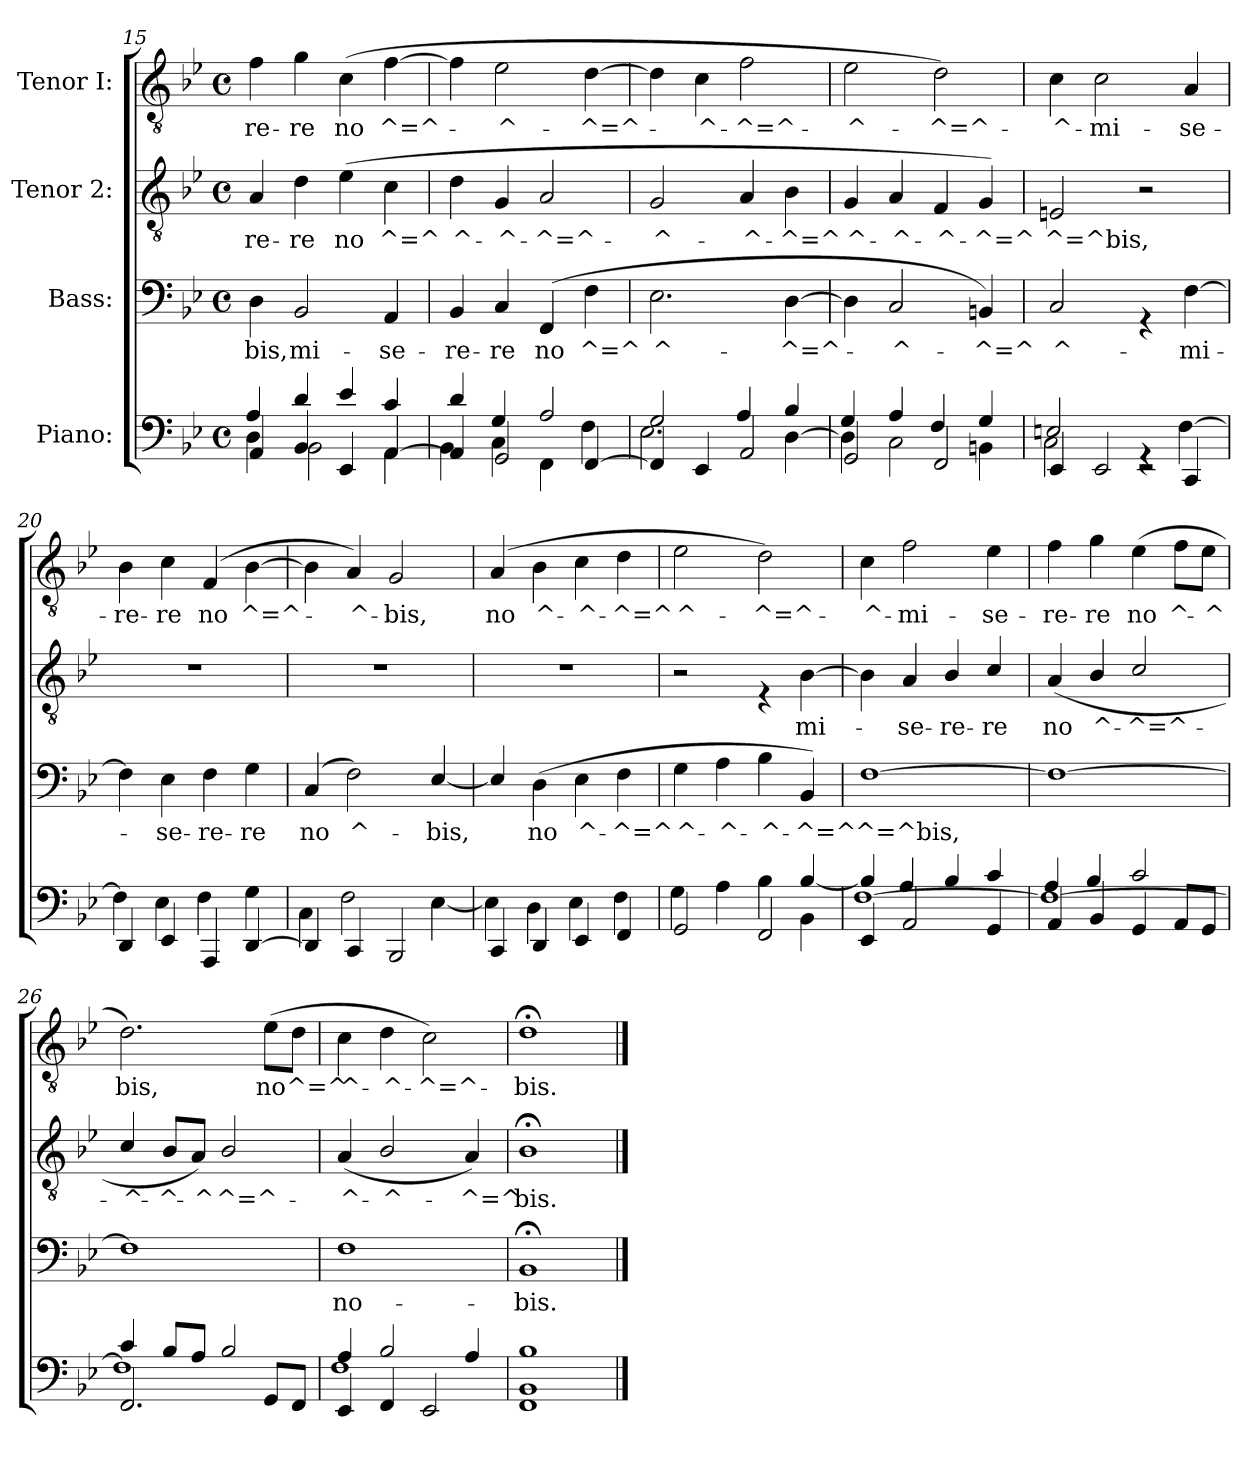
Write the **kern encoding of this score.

**kern	**kern	**text	**kern	**text	**kern	**text
*part4	*part3	*part3	*part2	*part2	*part1	*part1
*staff4	*staff3	*staff3	*staff2	*staff2	*staff1	*staff1
*I"Piano:	*I"Bass:	*	*I"Tenor 2:	*	*I"Tenor I:	*
*clefF4	*clefF4	*	*clefGv2	*	*clefGv2	*
*k[b-e-]	*k[b-e-]	*	*k[b-e-]	*	*k[b-e-]	*
*B-:	*B-:	*	*B-:	*	*B-:	*
*M4/4	*M4/4	*	*M4/4	*	*M4/4	*
*met(c)	*met(c)	*	*met(c)	*	*met(c)	*
=15	=15	=15	=15	=15	=15	=15
*^	*	*	*	*	*	*
*	*^	*	*	*	*	*	*
!	!	!	!	!LO:LY:b	!	!LO:LY:b	!	!LO:LY:b
4AA/	4A/	4D\	4D\	-bis,	4A/	-re-	4f\	-re-
!	!	!	!	!LO:LY:b	!	!LO:LY:b	!	!LO:LY:b
4BB-/	4d/	2BB-\	2BB-/	mi-	4d\	-re	4g\	-re
!	!	!	!	!	!	!LO:LY:b	!	!LO:LY:b
4EE-/	4e-/	.	.	.	(>4e-\	no	(>4c\	no
!	!	!	!	!LO:LY:b	!	!LO:LY:b	!	!LO:LY:b
[<4AA/	4c/	4AA\	4AA/	-se-	4c\	^=^	[>4f\	^=^-
=16	=16	=16	=16	=16	=16	=16	=16	=16
!	!	!	!	!LO:LY:b	!	!LO:LY:b	!	!
4AA/]	4d/	4BB-\	4BB-/	-re-	4d\	^-	4f\]	.
!	!	!	!	!LO:LY:b	!	!LO:LY:b	!	!LO:LY:b
2GG/	4G/	4C\	4C/	-re	4G/	-^-	2e-\	-^-
!	!	!	!	!LO:LY:b	!	!LO:LY:b	!	!
.	2A/	4FF\	(<4FF/	no	2A/	-^=^-	.	.
!	!	!	!	!LO:LY:b	!	!	!	!LO:LY:b
[<4FF/	.	4F\	4F\	^=^	.	.	[>4d\	-^=^-
=17	=17	=17	=17	=17	=17	=17	=17	=17
!	!	!	!	!LO:LY:b	!	!LO:LY:b	!	!
4FF/]	2G/	2.E-\	2.E-\	^-	2G/	-^-	4d\]	.
!	!	!	!	!	!	!	!	!LO:LY:b
4EE-/	.	.	.	.	.	.	4c\	-^-
!	!	!	!	!	!	!LO:LY:b	!	!LO:LY:b
2AA/	4A/	.	.	.	4A/	-^-	2f\	-^=^-
!	!	!	!	!LO:LY:b	!	!LO:LY:b	!	!
.	4B-/	[>4D\	[>4D\	-^=^-	4B-\	-^=^	.	.
=18	=18	=18	=18	=18	=18	=18	=18	=18
!	!	!	!	!	!	!LO:LY:b	!	!LO:LY:b
2GG/	4G/	4D\]	4D\]	.	4G/	^-	2e-\	-^-
!	!	!	!	!LO:LY:b	!	!LO:LY:b	!	!
.	4A/	2C\	2C/	-^-	4A/	-^-	.	.
!	!	!	!	!	!	!LO:LY:b	!	!LO:LY:b
2FF/	4F/	.	.	.	4F/	-^-	2d\)	-^=^-
!	!	!	!	!LO:LY:b	!	!LO:LY:b	!	!
.	4G/	4BBn\	4BBn/)	-^=^	4G/)	-^=^	.	.
!!LO:LB:g=z
=19	=19	=19	=19	=19	=19	=19	=19	=19
!	!	!	!	!LO:LY:b	!	!LO:LY:b	!	!LO:LY:b
4EE-/	2En/	2C\	2C/	^-	2En/	^=^bis,	4c\	-^-
!	!	!	!	!	!	!	!	!LO:LY:b
2EE-/	.	.	.	.	.	.	2c\	-mi-
.	2rEE	4rGG	4rGG	.	2r	.	.	.
!	!	!	!	!LO:LY:b	!	!	!	!LO:LY:b
4CC/	.	[>4F\	[>4F\	-mi-	.	.	4A/	-se-
=20	=20	=20	=20	=20	=20	=20	=20	=20
!	!	!	!	!	!	!	!	!LO:LY:b
*	*v	*v	*	*	*	*	*	*
4DD/	4F\]	4F\]	.	1r	.	4B-\	-re-
!	!	!	!LO:LY:b	!	!	!	!LO:LY:b
4EE-/	4E-\	4E-\	-se-	.	.	4c\	-re
!	!	!	!LO:LY:b	!	!	!	!LO:LY:b
4AAA/	4F\	4F\	-re-	.	.	(<4F/	no
!	!	!	!LO:LY:b	!	!	!	!LO:LY:b
[<4DD/	4G\	4G\	-re	.	.	[>4B-\	^=^-
=21	=21	=21	=21	=21	=21	=21	=21
!	!	!	!LO:LY:b	!	!	!	!
4DD/]	4C\	(<4C/	no	1r	.	4B-\]	.
!	!	!	!LO:LY:b	!	!	!	!LO:LY:b
4CC/	2F\	2F\)	^-	.	.	4A/)	-^-
!	!	!	!	!	!	!	!LO:LY:b
2BBB-/	.	.	.	.	.	2G/	-bis,
!	!	!	!LO:LY:b	!	!	!	!
.	[>4E-\	[<4E-/	-bis,	.	.	.	.
=22	=22	=22	=22	=22	=22	=22	=22
!	!	!	!	!	!	!	!LO:LY:b
4CC/	4E-\]	4E-/]	.	1r	.	(<4A/	no
!	!	!	!LO:LY:b	!	!	!	!LO:LY:b
4DD/	4D\	(>4D\	no	.	.	4B-\	^-
!	!	!	!LO:LY:b	!	!	!	!LO:LY:b
4EE-/	4E-\	4E-\	^-	.	.	4c\	-^-
!	!	!	!LO:LY:b	!	!	!	!LO:LY:b
4FF/	4F\	4F\	-^=^	.	.	4d\	-^=^
=23	=23	=23	=23	=23	=23	=23	=23
*	*^	*	*	*	*	*	*
!	!	!	!	!LO:LY:b	!	!	!	!LO:LY:b
2GG/	2.ryy	4G\	4G\	^-	2r	.	2e-\	^-
!	!	!	!	!LO:LY:b	!	!	!	!
.	.	4A\	4A\	-^-	.	.	.	.
!	!	!	!	!LO:LY:b	!	!	!	!LO:LY:b
2FF/	.	4B-\	4B-\	-^-	4rE	.	2d\)	-^=^-
!	!	!	!	!LO:LY:b	!	!LO:LY:b	!	!
.	[<4B-/	4BB-\	4BB-/)	-^=^	[>4B-\	mi-	.	.
!!LO:LB:g=z
=24	=24	=24	=24	=24	=24	=24	=24	=24
!	!	!	!	!LO:LY:b	!	!	!	!LO:LY:b
4EE-/	4B-/]	[>1F	[>1F	^=^bis,	4B-\]	.	4c\	-^-
!	!	!	!	!	!	!LO:LY:b	!	!LO:LY:b
2AA/	4A/	.	.	.	4A/	-se-	2f\	-mi-
!	!	!	!	!	!	!LO:LY:b	!	!
.	4B-/	.	.	.	4B-/	-re-	.	.
!	!	!	!	!	!	!LO:LY:b	!	!LO:LY:b
4GG/	4c/	.	.	.	4c/	-re	4e-\	-se-
=25	=25	=25	=25	=25	=25	=25	=25	=25
!	!	!	!	!	!	!LO:LY:b	!	!LO:LY:b
4AA/	4A/	1F_	1F_	.	(<4A/	no	4f\	-re-
!	!	!	!	!	!	!LO:LY:b	!	!LO:LY:b
4BB-/	4B-/	.	.	.	4B-/	^-	4g\	-re
!	!	!	!	!	!	!LO:LY:b	!	!LO:LY:b
4GG/	2c/	.	.	.	2c/	-^=^-	(>4e-\	no
!	!	!	!	!	!	!	!	!LO:LY:b
8AA/L	.	.	.	.	.	.	8f\L	^-
!	!	!	!	!	!	!	!	!LO:LY:b
8GG/J	.	.	.	.	.	.	8e-\J	-^
=26	=26	=26	=26	=26	=26	=26	=26	=26
!	!	!	!	!	!	!LO:LY:b	!	!LO:LY:b
2.FF/	4c/	1F]	1F]	.	4c/	-^-	2.d\)	bis,
!	!	!	!	!	!	!LO:LY:b	!	!
.	8B-/L	.	.	.	8B-/L	-^-	.	.
!	!	!	!	!	!	!LO:LY:b	!	!
.	8A/J	.	.	.	8A/J)	-^	.	.
!	!	!	!	!	!	!LO:LY:b	!	!
.	2B-/	.	.	.	2B-/	^=^-	.	.
!	!	!	!	!	!	!	!	!LO:LY:b
8GG/L	.	.	.	.	.	.	(>8e-\L	no
!	!	!	!	!	!	!	!	!LO:LY:b
8FF/J	.	.	.	.	.	.	8d\J	^=^
=27	=27	=27	=27	=27	=27	=27	=27	=27
!	!	!	!	!LO:LY:b	!	!LO:LY:b	!	!LO:LY:b
4EE-/	4A/	1F	1F	no-	(<4A/	-^-	4c\	^-
!	!	!	!	!	!	!LO:LY:b	!	!LO:LY:b
4FF/	2B-/	.	.	.	2B-/	-^-	4d\	-^-
!	!	!	!	!	!	!	!	!LO:LY:b
2EE-/	.	.	.	.	.	.	2c\)	-^=^-
!	!	!	!	!	!	!LO:LY:b	!	!
.	4A/	.	.	.	4A/)	-^=^	.	.
=28	=28	=28	=28	=28	=28	=28	=28	=28
!	!	!	!	!LO:LY:b	!	!LO:LY:b	!	!LO:LY:b
1FF	1B-	1BB-	1BB-;	-bis.	1B-;<	bis.	1d;<	-bis.
*v	*v	*v	*	*	*	*	*	*
==	==	==	==	==	==	==
*-	*-	*-	*-	*-	*-	*-
